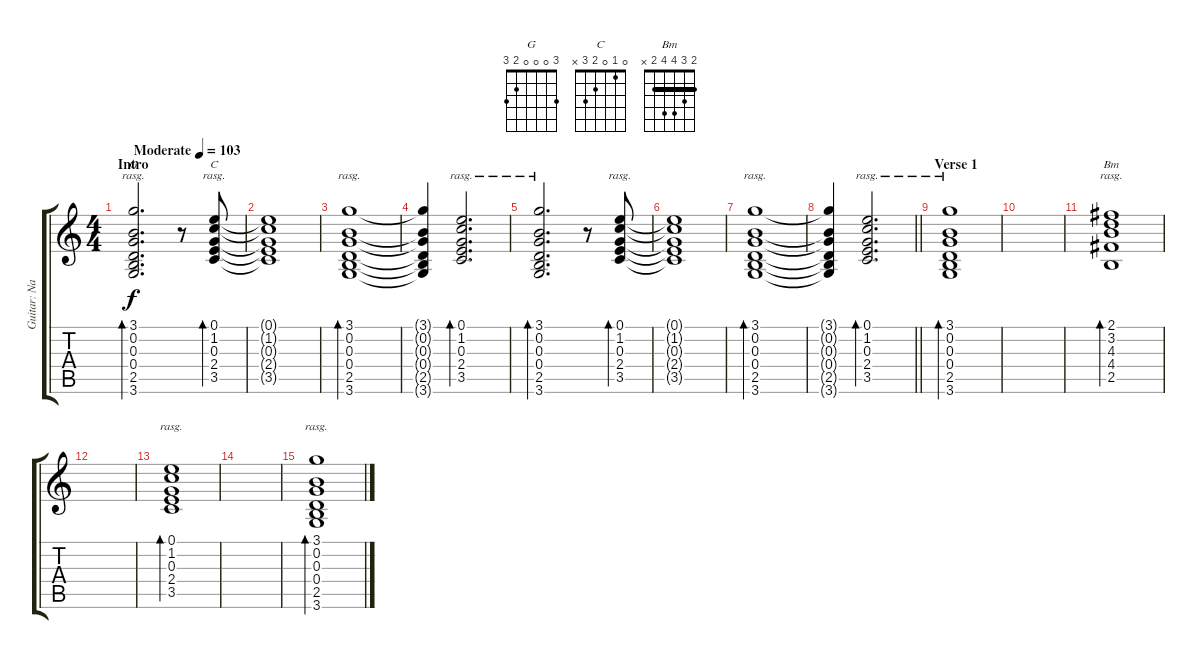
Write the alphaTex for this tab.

\track ("Guitar: Nancy Wilson" "Guitar: Na") {instrument electricguitarclean}
\staff {score tabs}
\tuning (E4 B3 G3 D3 A2 E2) {hide}
\chord ("G" 3 0 0 0 2 3)
\chord ("C" 0 1 0 2 3 x)
\chord ("Bm" 2 3 4 4 2 x) {barre 2}
\ts (4 4)
\section ("" "Intro")
\tempo (103 "Moderate")
\clef g2
\ks c
(3.1 0.2 0.3 0.4 2.5 3.6).2{d bd 120 ch "G" rasg ii dy f instrument electricguitarclean} r.8 (0.1 1.2 0.3 2.4 3.5).8{bd 120 ch "C" rasg ii} |
(0.1{t} 1.2{t} 0.3{t} 2.4{t} 3.5{t}).1 |
(3.1 0.2 0.3 0.4 2.5 3.6).1{bd 120 rasg ii} |
(3.1{t} 0.2{t} 0.3{t} 0.4{t} 2.5{t} 3.6{t}).4 (0.1 1.2 0.3 2.4 3.5).2{d bd 120 rasg ii} |
(3.1 0.2 0.3 0.4 2.5 3.6).2{d bd 120 rasg ii} r.8 (0.1 1.2 0.3 2.4 3.5).8{bd 120 rasg ii} |
(0.1{t} 1.2{t} 0.3{t} 2.4{t} 3.5{t}).1 |
(3.1 0.2 0.3 0.4 2.5 3.6).1{bd 120 rasg ii} |
\barLineRight lightlight
(3.1{t} 0.2{t} 0.3{t} 0.4{t} 2.5{t} 3.6{t}).4 (0.1 1.2 0.3 2.4 3.5).2{d bd 120 rasg ii} |
\section ("" "Verse 1")
(3.1 0.2 0.3 0.4 2.5 3.6).1{bd 120 rasg ii} |
|
(2.1 3.2 4.3 4.4 2.5).1{bd 120 ch "Bm" rasg ii} |
|
(0.1 1.2 0.3 2.4 3.5).1{bd 120 rasg ii} |
|
(3.1 0.2 0.3 0.4 2.5 3.6).1{bd 120 rasg ii}
